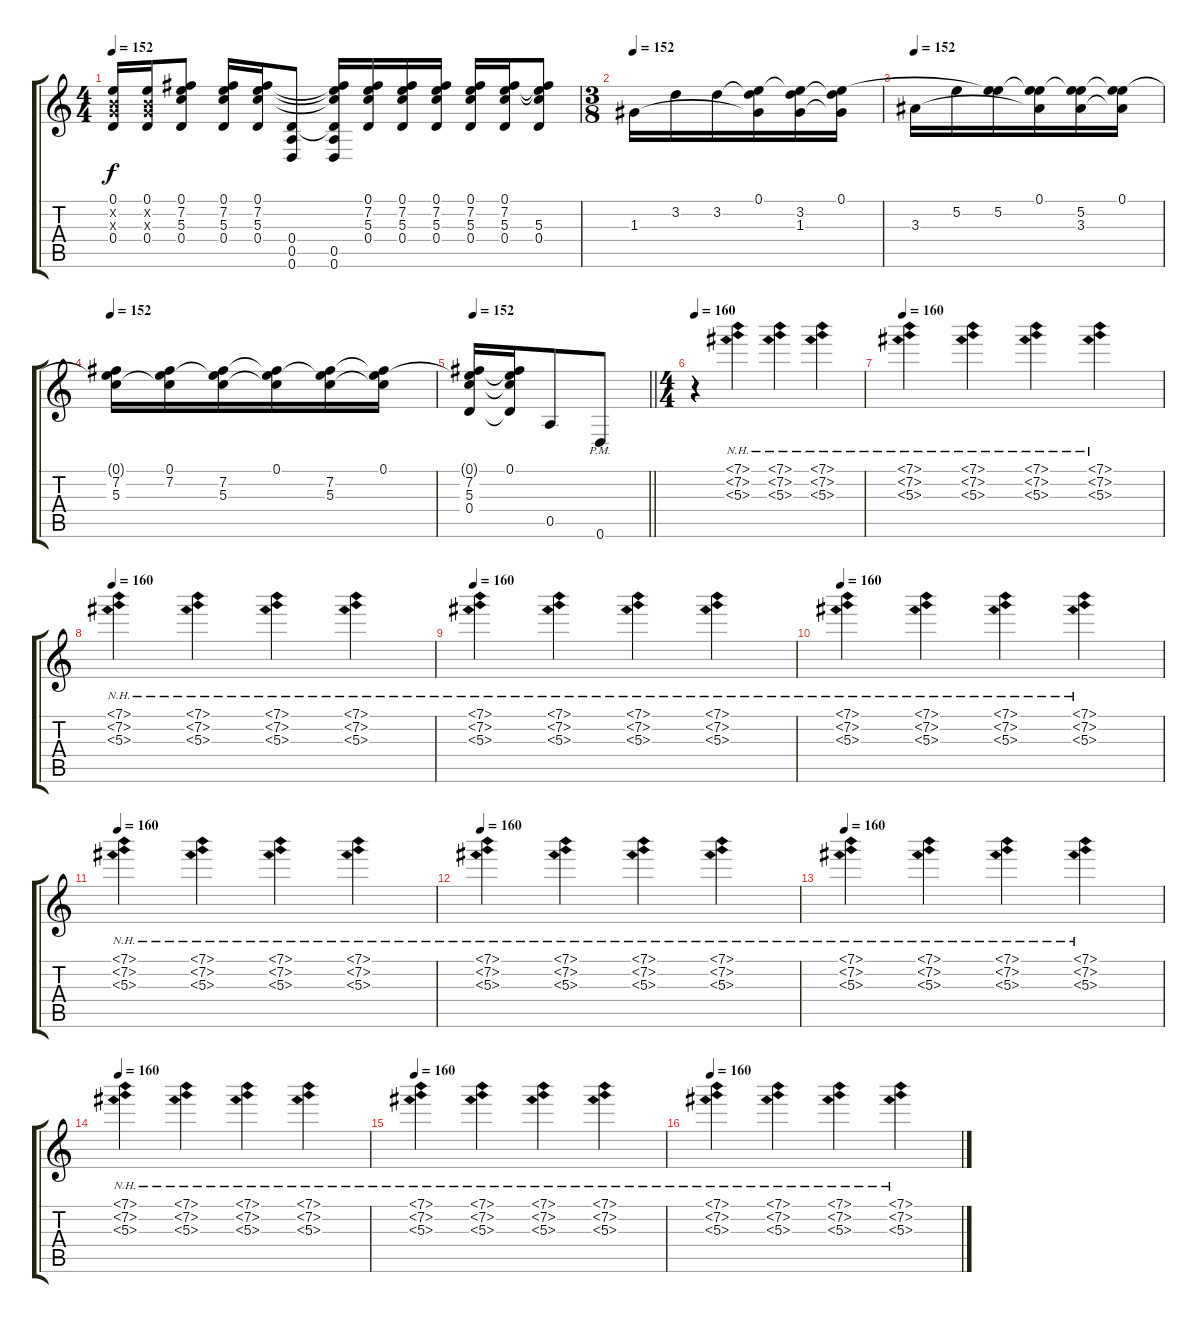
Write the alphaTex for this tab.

\track "" {instrument acousticguitarsteel}
\staff {score tabs}
\tuning (E4 B3 G3 D3 A2 D2) {hide}
\ts (4 4)
\tempo 152
\clef g2
\ks c
(0.1 0.2{x} 0.3{x} 0.4).16{dy f} (0.1 0.2{x} 0.3{x} 0.4).16 (0.1 7.2 5.3 0.4).8 (0.1 7.2 5.3 0.4).16 (0.1 7.2 5.3 0.4).16 (0.4 0.5 0.6).8 (0.1{t} 7.2{t} 5.3{t} 0.4{t} 0.5 0.6).16 (0.1 7.2 5.3 0.4).16 (0.1 7.2 5.3 0.4).16 (0.1 7.2 5.3 0.4).16 (0.1 7.2 5.3 0.4).16 (0.1 7.2 5.3 0.4).16 (0.1{t} 7.2{t} 5.3 0.4).8 |
\ts (3 8)
\tempo 152
1.3.16 3.2.16 3.2.16 (0.1 3.2{t} 1.3{t}).16 (0.1{t} 3.2 1.3).16 (0.1 3.2{t} 1.3{t}).16 |
\tempo 152
3.3.16 5.2.16 (0.1{t} 5.2).16 (0.1 5.2{t} 3.3{t}).16 (0.1{t} 5.2 3.3).16 (0.1 5.2{t} 3.3{t}).16 |
\tempo 152
(0.1{t} 7.2 5.3).16 (0.1 7.2 5.3{t}).16 (0.1{t} 7.2 5.3).16 (0.1 7.2{t} 5.3{t}).16 (0.1{t} 7.2 5.3).16 (0.1 7.2{t} 5.3{t}).16 |
\tempo 152
\barLineRight lightlight
(0.1{t} 7.2 5.3 0.4).16 (0.1 7.2{t} 5.3{t} 0.4{t}).16 0.5.8 0.6{pm}.8 |
\ts (4 4)
\tempo 160
r.4{volume 10} (7.1{nh} 7.2{nh} 5.3{nh}).4 (7.1{nh} 7.2{nh} 5.3{nh}).4 (7.1{nh} 7.2{nh} 5.3{nh}).4 |
\tempo 160
(7.1{nh} 7.2{nh} 5.3{nh}).4{volume 10} (7.1{nh} 7.2{nh} 5.3{nh}).4 (7.1{nh} 7.2{nh} 5.3{nh}).4 (7.1{nh} 7.2{nh} 5.3{nh}).4 |
\tempo 160
(7.1{nh} 7.2{nh} 5.3{nh}).4{volume 10} (7.1{nh} 7.2{nh} 5.3{nh}).4 (7.1{nh} 7.2{nh} 5.3{nh}).4 (7.1{nh} 7.2{nh} 5.3{nh}).4 |
\tempo 160
(7.1{nh} 7.2{nh} 5.3{nh}).4{volume 10} (7.1{nh} 7.2{nh} 5.3{nh}).4 (7.1{nh} 7.2{nh} 5.3{nh}).4 (7.1{nh} 7.2{nh} 5.3{nh}).4 |
\tempo 160
(7.1{nh} 7.2{nh} 5.3{nh}).4{volume 10} (7.1{nh} 7.2{nh} 5.3{nh}).4 (7.1{nh} 7.2{nh} 5.3{nh}).4 (7.1{nh} 7.2{nh} 5.3{nh}).4 |
\tempo 160
(7.1{nh} 7.2{nh} 5.3{nh}).4{volume 10} (7.1{nh} 7.2{nh} 5.3{nh}).4 (7.1{nh} 7.2{nh} 5.3{nh}).4 (7.1{nh} 7.2{nh} 5.3{nh}).4 |
\tempo 160
(7.1{nh} 7.2{nh} 5.3{nh}).4{volume 10} (7.1{nh} 7.2{nh} 5.3{nh}).4 (7.1{nh} 7.2{nh} 5.3{nh}).4 (7.1{nh} 7.2{nh} 5.3{nh}).4 |
\tempo 160
(7.1{nh} 7.2{nh} 5.3{nh}).4{volume 10} (7.1{nh} 7.2{nh} 5.3{nh}).4 (7.1{nh} 7.2{nh} 5.3{nh}).4 (7.1{nh} 7.2{nh} 5.3{nh}).4 |
\tempo 160
(7.1{nh} 7.2{nh} 5.3{nh}).4{volume 10} (7.1{nh} 7.2{nh} 5.3{nh}).4 (7.1{nh} 7.2{nh} 5.3{nh}).4 (7.1{nh} 7.2{nh} 5.3{nh}).4 |
\tempo 160
(7.1{nh} 7.2{nh} 5.3{nh}).4{volume 10} (7.1{nh} 7.2{nh} 5.3{nh}).4 (7.1{nh} 7.2{nh} 5.3{nh}).4 (7.1{nh} 7.2{nh} 5.3{nh}).4 |
\tempo 160
(7.1{nh} 7.2{nh} 5.3{nh}).4{volume 10} (7.1{nh} 7.2{nh} 5.3{nh}).4 (7.1{nh} 7.2{nh} 5.3{nh}).4 (7.1{nh} 7.2{nh} 5.3{nh}).4
